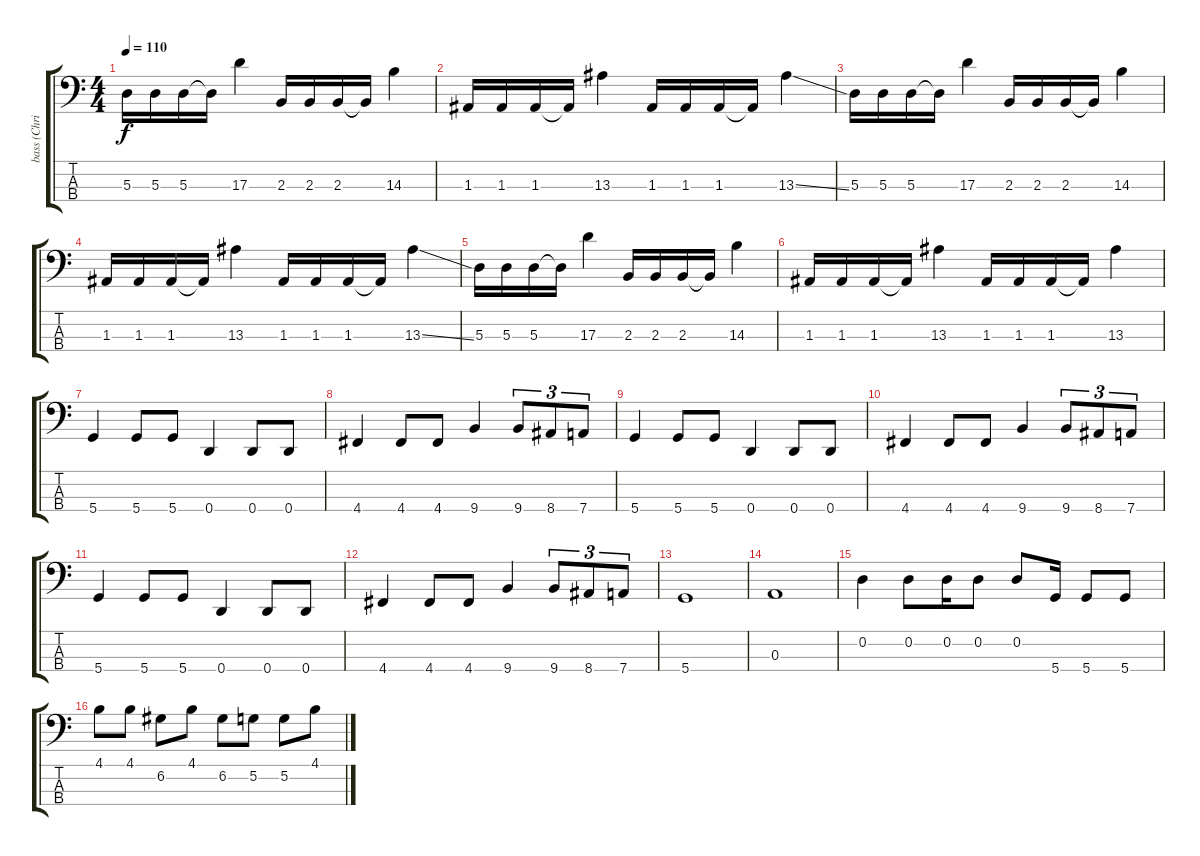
\track ("bass (Chris wolstenholme)" "bass (Chri") {instrument electricbassfinger}
\staff {score tabs}
\tuning (G2 D2 A1 D1) {hide}
\ts (4 4)
\tempo 110
\clef f4
\ks c
5.3.16{dy f} 5.3.16 5.3.16 5.3{t}.16 17.3.4 2.3.16 2.3.16 2.3.16 2.3{t}.16 14.3.4 |
1.3.16 1.3.16 1.3.16 1.3{t}.16 13.3.4 1.3.16 1.3.16 1.3.16 1.3{t}.16 13.3{ss}.4 |
5.3.16 5.3.16 5.3.16 5.3{t}.16 17.3.4 2.3.16 2.3.16 2.3.16 2.3{t}.16 14.3.4 |
1.3.16 1.3.16 1.3.16 1.3{t}.16 13.3.4 1.3.16 1.3.16 1.3.16 1.3{t}.16 13.3{ss}.4 |
5.3.16 5.3.16 5.3.16 5.3{t}.16 17.3.4 2.3.16 2.3.16 2.3.16 2.3{t}.16 14.3.4 |
1.3.16 1.3.16 1.3.16 1.3{t}.16 13.3.4 1.3.16 1.3.16 1.3.16 1.3{t}.16 13.3.4 |
5.4.4 5.4.8 5.4.8 0.4.4 0.4.8 0.4.8 |
4.4.4 4.4.8 4.4.8 9.4.4 9.4.8{tu (3 2)} 8.4.8{tu (3 2)} 7.4.8{tu (3 2)} |
5.4.4 5.4.8 5.4.8 0.4.4 0.4.8 0.4.8 |
4.4.4 4.4.8 4.4.8 9.4.4 9.4.8{tu (3 2)} 8.4.8{tu (3 2)} 7.4.8{tu (3 2)} |
5.4.4 5.4.8 5.4.8 0.4.4 0.4.8 0.4.8 |
4.4.4 4.4.8 4.4.8 9.4.4 9.4.8{tu (3 2)} 8.4.8{tu (3 2)} 7.4.8{tu (3 2)} |
5.4.1 |
0.3.1 |
0.2.4 0.2.8 0.2.16 0.2.8 0.2.8 5.4.16 5.4.8 5.4.8 |
4.1.8 4.1.8 6.2.8 4.1.8 6.2.8 5.2.8 5.2.8 4.1.8
